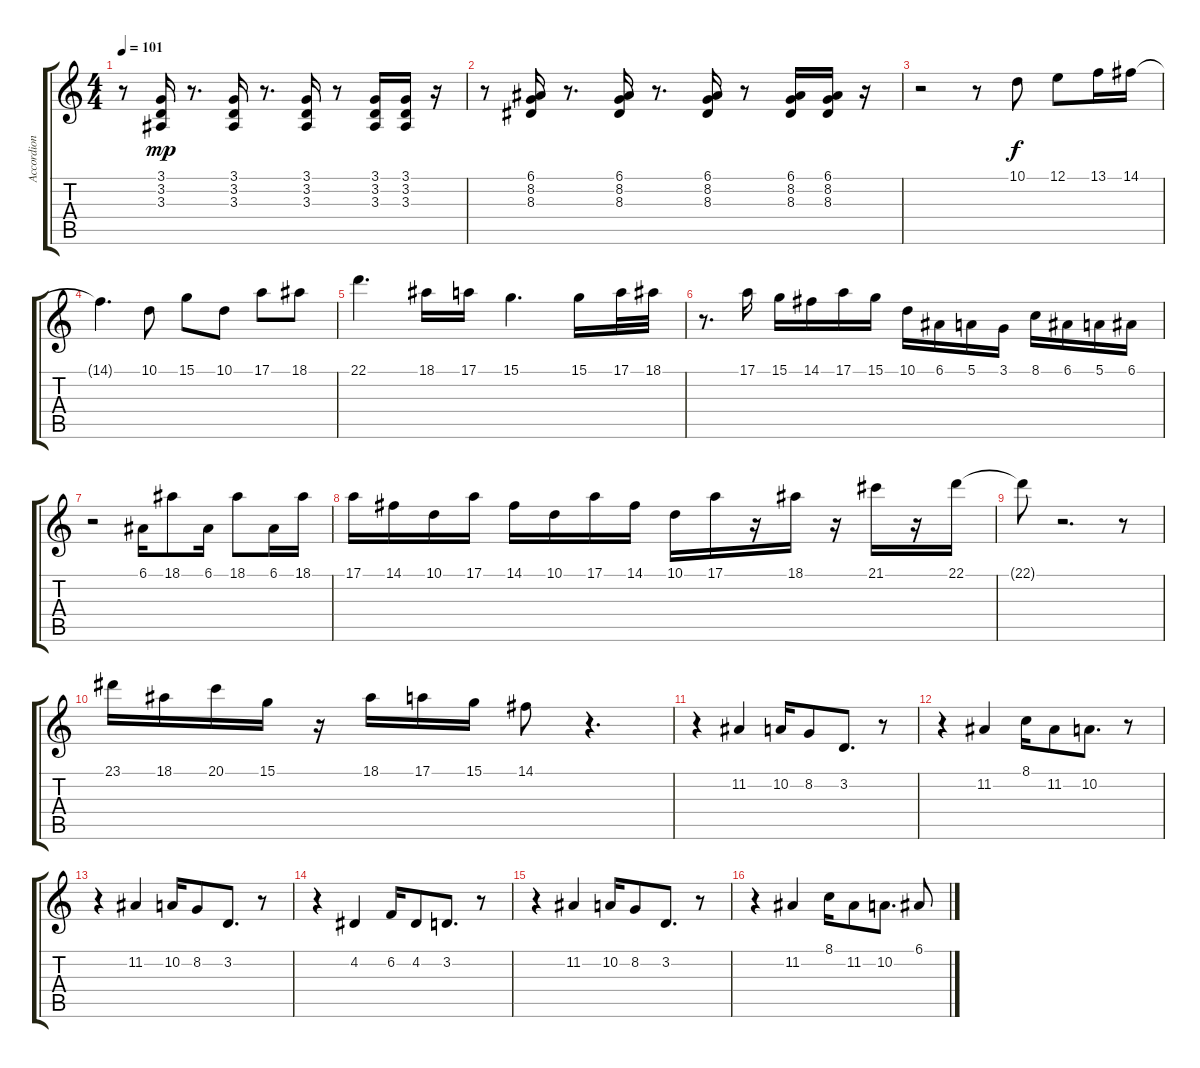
\track ("Accordion" "Accordion") {instrument accordion}
\staff {score tabs}
\tuning (E4 B3 G3 D3 A2 E2) {hide}
\ts (4 4)
\tempo 101
\clef g2
\ks c
r.8{dy mp} (3.1 3.2 3.3).16 r.8{d} (3.1 3.2 3.3).16 r.8{d} (3.1 3.2 3.3).16 r.8 (3.1 3.2 3.3).16 (3.1 3.2 3.3).16 r.16 |
r.8 (6.1 8.2 8.3).16 r.8{d} (6.1 8.2 8.3).16 r.8{d} (6.1 8.2 8.3).16 r.8 (6.1 8.2 8.3).16 (6.1 8.2 8.3).16 r.16 |
r.2 r.8 10.1.8{dy f} 12.1.8 13.1.16 14.1.16 |
14.1{t}.4{d} 10.1.8 15.1.8 10.1.8 17.1.8 18.1.8 |
22.1.4{d} 18.1.16 17.1.16 15.1.4{d} 15.1.16 17.1.32 18.1.32 |
r.8{d} 17.1.16 15.1.16 14.1.16 17.1.16 15.1.16 10.1.16 6.1.16 5.1.16 3.1.16 8.1.16 6.1.16 5.1.16 6.1.16 |
r.2 6.1.16 18.1.8 6.1.16 18.1.8 6.1.16 18.1.16 |
17.1.16 14.1.16 10.1.16 17.1.16 14.1.16 10.1.16 17.1.16 14.1.16 10.1.16 17.1.16 r.16 18.1.16 r.16 21.1.16 r.16 22.1.16 |
22.1{t}.8 r.2{d} r.8 |
23.1.16 18.1.16 20.1.16 15.1.16 r.16 18.1.16 17.1.16 15.1.16 14.1.8 r.4{d} |
r.4 11.2.4 10.2.16 8.2.8 3.2.8{d} r.8 |
r.4 11.2.4 8.1.16 11.2.8 10.2.8{d} r.8 |
r.4 11.2.4 10.2.16 8.2.8 3.2.8{d} r.8 |
r.4 4.2.4 6.2.16 4.2.8 3.2.8{d} r.8 |
r.4 11.2.4 10.2.16 8.2.8 3.2.8{d} r.8 |
r.4 11.2.4 8.1.16 11.2.8 10.2.8{d} 6.1.8
